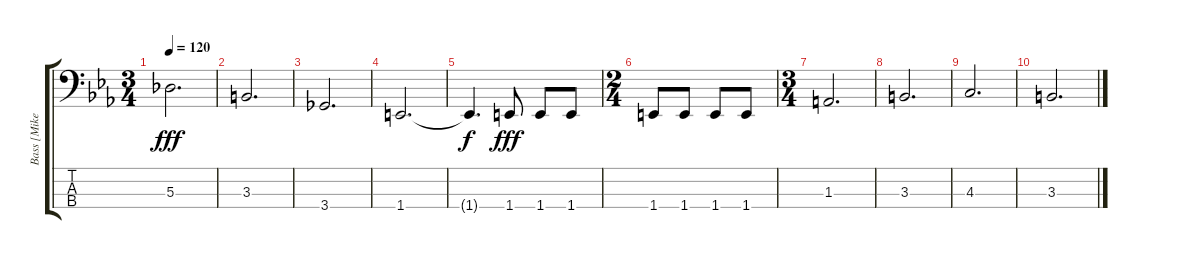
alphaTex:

\track ("Bass [Mike Lepond]" "Bass [Mike") {instrument electricbasspick}
\staff {score tabs}
\tuning (Gb2 Db2 Ab1 Eb1) {hide}
\ts (3 4)
\tempo 120
\clef f4
\ks eb
5.3.2{d dy fff} |
3.3.2{d} |
3.4.2{d} |
1.4.2{d} |
1.4{t}.4{d dy f} 1.4.8{dy fff} 1.4.8 1.4.8 |
\ts (2 4)
1.4.8 1.4.8 1.4.8 1.4.8 |
\ts (3 4)
1.3.2{d} |
3.3.2{d} |
4.3.2{d} |
3.3.2{d}
